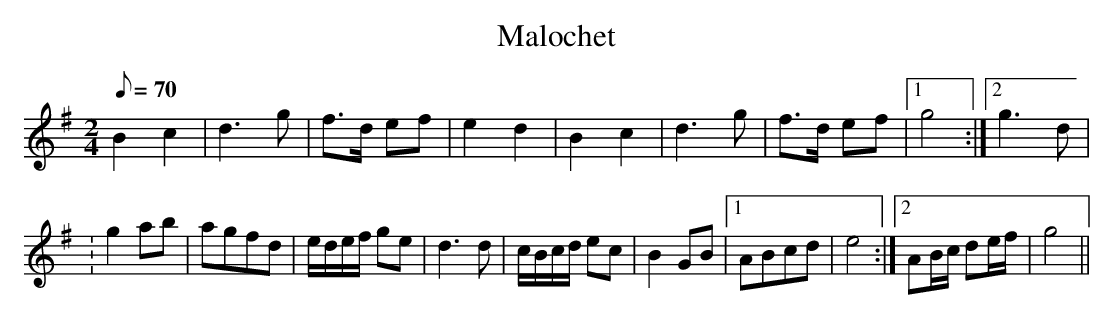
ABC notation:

X:1
T:Malochet
L:1/8
M:2/4
Q:70
K:G major
B2c2|d3 g|f>d ef|e2 d2|B2c2|d3g|f>d ef|1g4:|2g3d|
:g2 ab|agfd|e/2d/2e/2f/2 ge|d3d|c/2B/2c/2d/2 ec|B2GB|1ABcd|e4:|2AB/2c/2 de/2f/2|g4||
